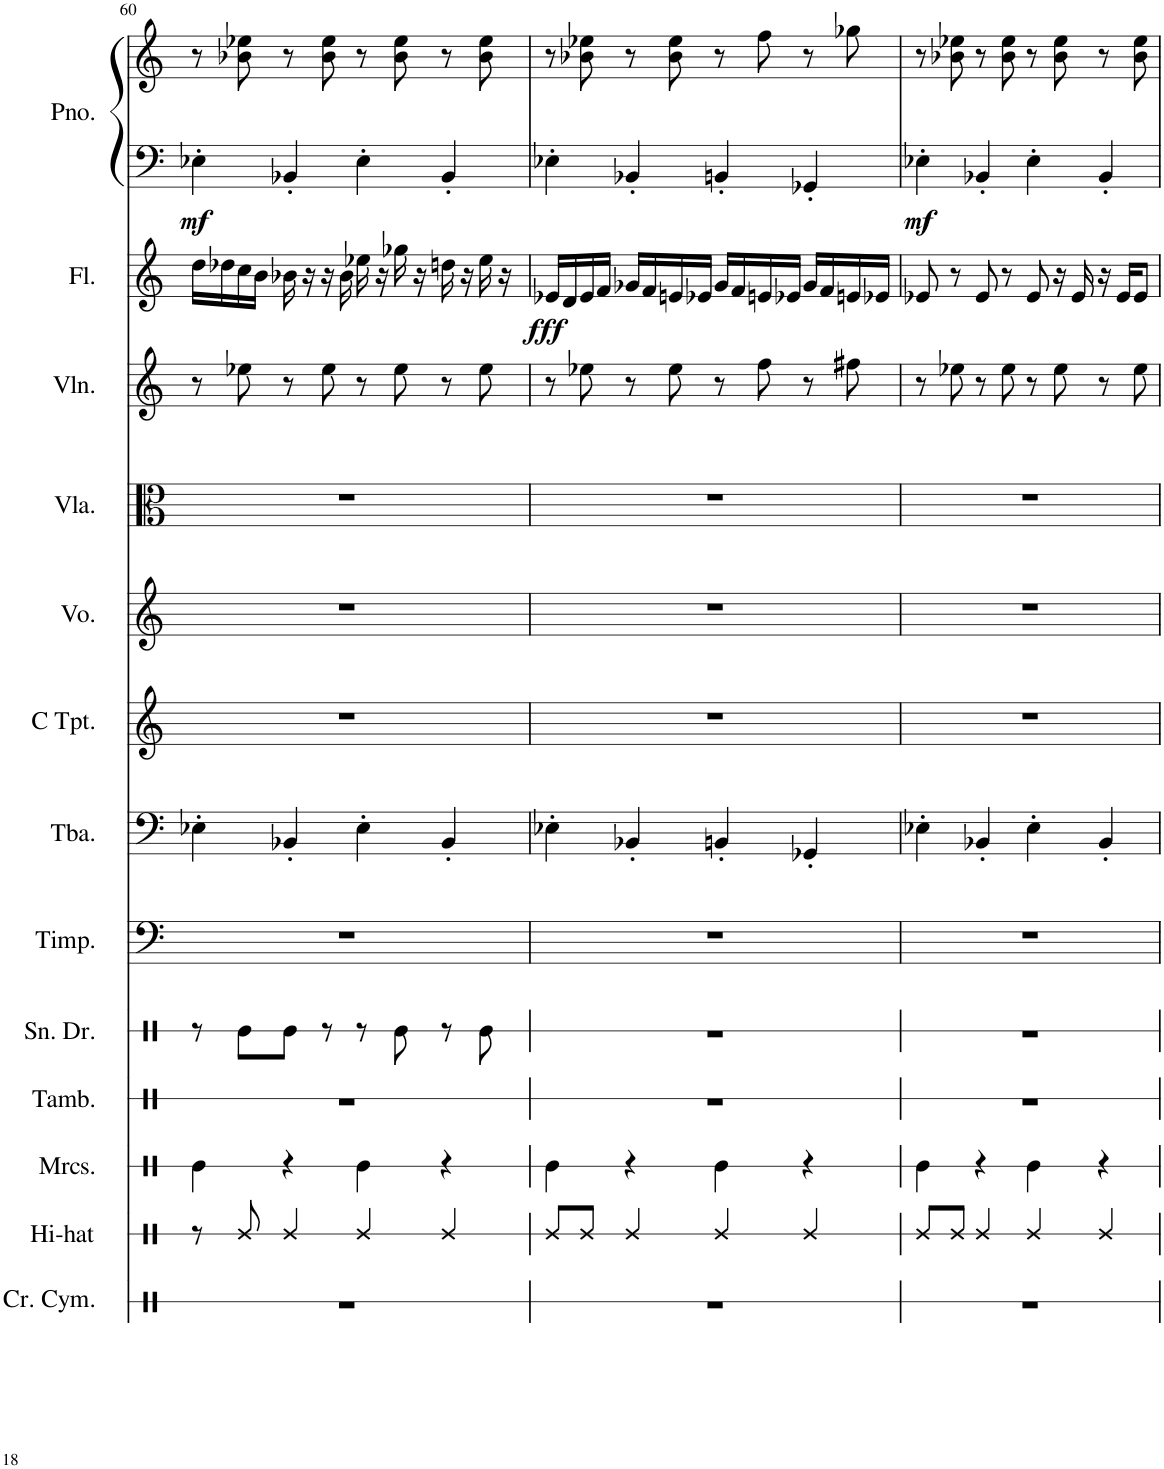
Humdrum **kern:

**kern	**kern	**kern	**kern	**kern	**kern	**kern	**kern	**kern	**kern	**kern	**kern	**dynam	**kern	**kern	**dynam
*part13	*part12	*part11	*part10	*part9	*part8	*part7	*part6	*part5	*part4	*part3	*part2	*part2	*part1	*part1	*part1
*staff14	*staff13	*staff12	*staff11	*staff10	*staff9	*staff8	*staff7	*staff6	*staff5	*staff4	*staff3	*staff3	*staff2	*staff1	*staff1/2
*I"Crash Cymbal	*I"Hi-hat	*I"Maracas	*I"Tambourine	*I"Snare Drum	*I"Timpani	*I"Tuba	*I"C Trumpet	*I"Voice	*I"Viola	*I"Violin	*I"Flute	*	*I"Piano	*	*
*I'Cr. Cym.	*I'Hi-hat	*I'Mrcs.	*I'Tamb.	*I'Sn. Dr.	*I'Timp.	*I'Tba.	*I'C Tpt.	*I'Vo.	*I'Vla.	*I'Vln.	*I'Fl.	*	*I'Pno.	*	*
!!LO:PB:g=z
*clefX	*clefX	*clefX	*clefX	*clefX	*clefF4	*clefF4	*clefG2	*clefG2	*clefC3	*clefG2	*clefG2	*	*clefF4	*clefG2	*
*k[]	*k[]	*k[]	*k[]	*k[]	*k[]	*k[]	*k[]	*k[]	*k[]	*k[]	*k[]	*	*k[]	*k[]	*
*M4/4	*M4/4	*M4/4	*M4/4	*M4/4	*M4/4	*M4/4	*M4/4	*M4/4	*M4/4	*M4/4	*M4/4	*	*M4/4	*M4/4	*
=60	=60	=60	=60	=60	=60	=60	=60	=60	=60	=60	=60	=60	=60	=60	=60
!	!	!	!	!	!	!	!	!	!	!	!	!	!	!	!LO:DY:b=2
1r	8r	4Re\	1r	8r	1r	4E-X'\	1r	1r	1r	8r	16dd\LL	.	4E-X'\	8r	mf
.	.	.	.	.	.	.	.	.	.	.	16dd-X\	.	.	.	.
.	8Re/	.	.	8Re\L	.	.	.	.	.	8ee-X\	16cc\	.	.	8b-X\ 8ee-X\	.
.	.	.	.	.	.	.	.	.	.	.	16b\JJ	.	.	.	.
.	4Re/	4r	.	8Re\J	.	4BB-X'/	.	.	.	8r	16b-X\	.	4BB-X'/	8r	.
.	.	.	.	.	.	.	.	.	.	.	16r	.	.	.	.
.	.	.	.	8r	.	.	.	.	.	8ee-\	16r	.	.	8b-\ 8ee-\	.
.	.	.	.	.	.	.	.	.	.	.	16b-\	.	.	.	.
.	4Re/	4Re\	.	8r	.	4E-'\	.	.	.	8r	16ee-X\	.	4E-'\	8r	.
.	.	.	.	.	.	.	.	.	.	.	16r	.	.	.	.
.	.	.	.	8Re\	.	.	.	.	.	8ee-\	16gg-X\	.	.	8b-\ 8ee-\	.
.	.	.	.	.	.	.	.	.	.	.	16r	.	.	.	.
.	4Re/	4r	.	8r	.	4BB-'/	.	.	.	8r	16ddn\	.	4BB-'/	8r	.
.	.	.	.	.	.	.	.	.	.	.	16r	.	.	.	.
.	.	.	.	8Re\	.	.	.	.	.	8ee-\	16ee-\	.	.	8b-\ 8ee-\	.
.	.	.	.	.	.	.	.	.	.	.	16r	.	.	.	.
=61	=61	=61	=61	=61	=61	=61	=61	=61	=61	=61	=61	=61	=61	=61	=61
!	!	!	!	!	!	!	!	!	!	!	!	!LO:DY:b	!	!	!
1r	8Re/L	4Re\	1r	1r	1r	4E-X'\	1r	1r	1r	8r	16e-X/LL	fff	4E-X'\	8r	.
.	.	.	.	.	.	.	.	.	.	.	16d/	.	.	.	.
.	8Re/J	.	.	.	.	.	.	.	.	8ee-X\	16e-/	.	.	8b-X\ 8ee-X\	.
.	.	.	.	.	.	.	.	.	.	.	16f/JJ	.	.	.	.
.	4Re/	4r	.	.	.	4BB-X'/	.	.	.	8r	16g-X/LL	.	4BB-X'/	8r	.
.	.	.	.	.	.	.	.	.	.	.	16f/	.	.	.	.
.	.	.	.	.	.	.	.	.	.	8ee-\	16en/	.	.	8b-\ 8ee-\	.
.	.	.	.	.	.	.	.	.	.	.	16e-X/JJ	.	.	.	.
.	4Re/	4Re\	.	.	.	4BBn'/	.	.	.	8r	16g-/LL	.	4BBn'/	8r	.
.	.	.	.	.	.	.	.	.	.	.	16f/	.	.	.	.
.	.	.	.	.	.	.	.	.	.	8ff\	16en/	.	.	8ff\	.
.	.	.	.	.	.	.	.	.	.	.	16e-X/JJ	.	.	.	.
.	4Re/	4r	.	.	.	4GG-X'/	.	.	.	8r	16g-/LL	.	4GG-X'/	8r	.
.	.	.	.	.	.	.	.	.	.	.	16f/	.	.	.	.
.	.	.	.	.	.	.	.	.	.	8ff#X\	16en/	.	.	8gg-X\	.
.	.	.	.	.	.	.	.	.	.	.	16e-X/JJ	.	.	.	.
=62	=62	=62	=62	=62	=62	=62	=62	=62	=62	=62	=62	=62	=62	=62	=62
!	!	!	!	!	!	!	!	!	!	!	!	!	!	!	!LO:DY:b=2
1r	8Re/L	4Re\	1r	1r	1r	4E-X'\	1r	1r	1r	8r	8e-X/	.	4E-X'\	8r	mf
.	8Re/J	.	.	.	.	.	.	.	.	8ee-X\	8r	.	.	8b-X\ 8ee-X\	.
.	4Re/	4r	.	.	.	4BB-X'/	.	.	.	8r	8e-/	.	4BB-X'/	8r	.
.	.	.	.	.	.	.	.	.	.	8ee-\	8r	.	.	8b-\ 8ee-\	.
.	4Re/	4Re\	.	.	.	4E-'\	.	.	.	8r	8e-/	.	4E-'\	8r	.
.	.	.	.	.	.	.	.	.	.	8ee-\	16r	.	.	8b-\ 8ee-\	.
.	.	.	.	.	.	.	.	.	.	.	16e-/	.	.	.	.
.	4Re/	4r	.	.	.	4BB-'/	.	.	.	8r	16r	.	4BB-'/	8r	.
.	.	.	.	.	.	.	.	.	.	.	16e-/KL	.	.	.	.
.	.	.	.	.	.	.	.	.	.	8ee-\	8e-/J	.	.	8b-\ 8ee-\	.
=	=	=	=	=	=	=	=	=	=	=	=	=	=	=	=
*-	*-	*-	*-	*-	*-	*-	*-	*-	*-	*-	*-	*-	*-	*-	*-
